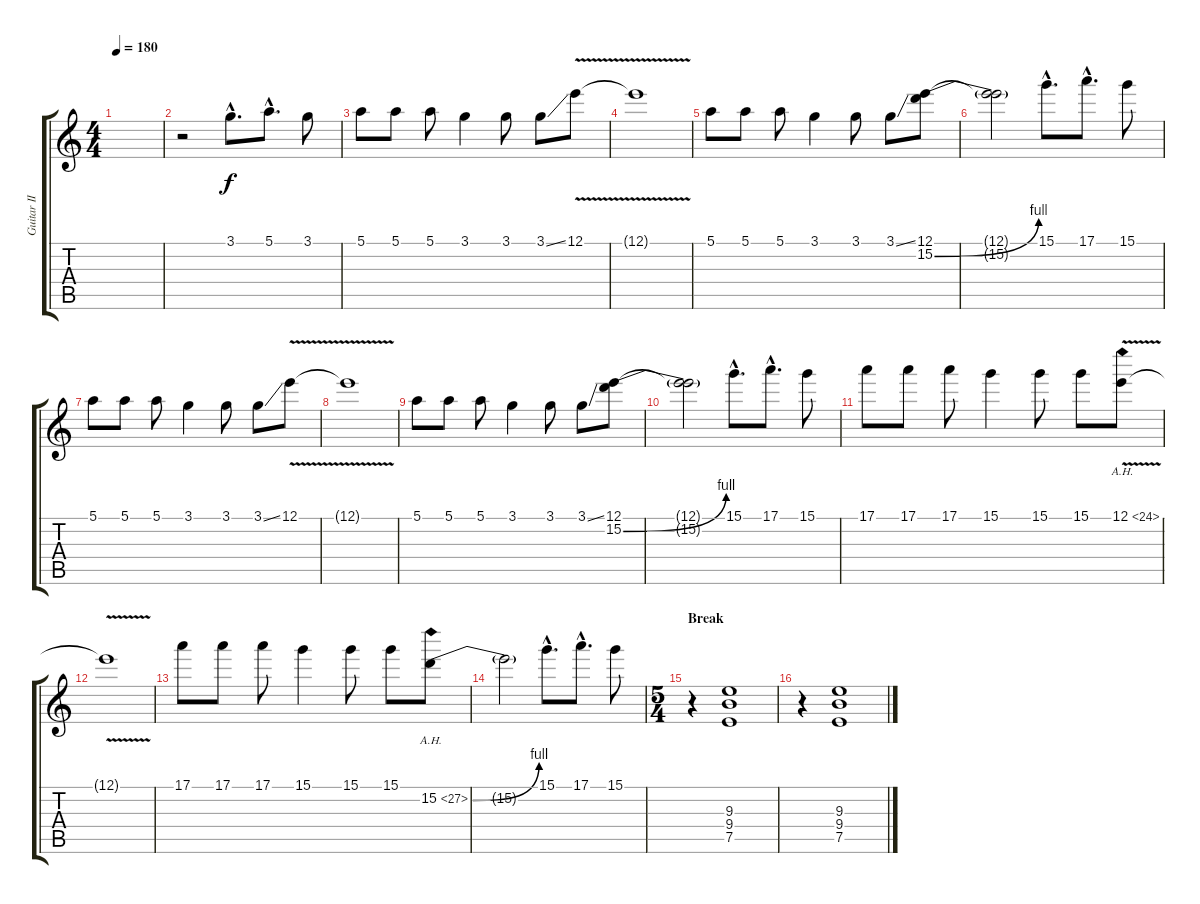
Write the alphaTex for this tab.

\track ("Guitar II" "Guitar II") {instrument distortionguitar}
\staff {score tabs}
\tuning (E4 B3 G3 D3 A2 E2) {hide}
\ts (4 4)
\tempo 180
\clef g2
\ks c
|
r.2 3.1{hac}.8{d} 5.1{hac}.8{d} 3.1.8 |
5.1.8 5.1.8 5.1.8 3.1.4 3.1.8 3.1{ss}.8 12.1{v}.8 |
12.1{t}.1 |
5.1.8 5.1.8 5.1.8 3.1.4 3.1.8 3.1{ss}.8 (12.1 15.2{be (bend 0 0 60 4)}).8 |
(12.1{t} 15.2{t}).2 15.1{hac}.8{d} 17.1{hac}.8{d} 15.1.8 |
5.1.8 5.1.8 5.1.8 3.1.4 3.1.8 3.1{ss}.8 12.1{v}.8 |
12.1{t}.1 |
5.1.8 5.1.8 5.1.8 3.1.4 3.1.8 3.1{ss}.8 (12.1 15.2{be (bend 0 0 60 4)}).8 |
(12.1{t} 15.2{t}).2 15.1{hac}.8{d} 17.1{hac}.8{d} 15.1.8 |
17.1.8 17.1.8 17.1.8 15.1.4 15.1.8 15.1.8 12.1{ah 12 v}.8 |
12.1{t}.1 |
17.1.8 17.1.8 17.1.8 15.1.4 15.1.8 15.1.8 15.2{be (bend 0 0 60 4) ah 12}.8 |
15.2{t}.2 15.1{hac}.8{d} 17.1{hac}.8{d} 15.1.8 |
\ts (5 4)
\section ("" "Break")
r.4 (9.3 9.4 7.5).1 |
r.4 (9.3 9.4 7.5).1
